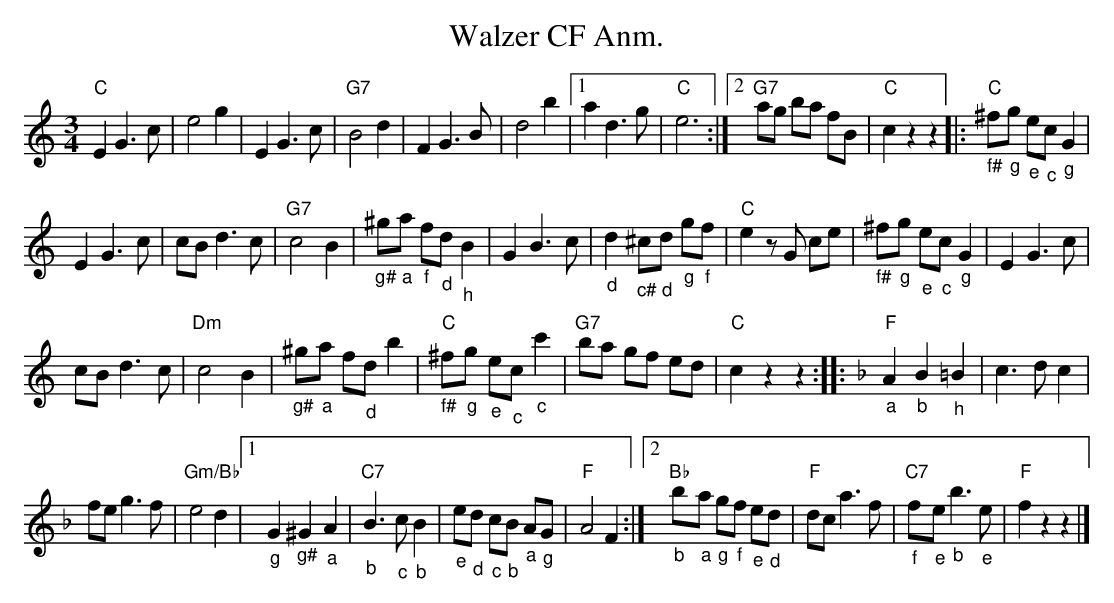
X:1
T: Walzer CF Anm.
M:3/4
L:1/8
K:C %%MIDI gchordon
"C"E2G3c | e4g2 | E2G3c | "G7"B4d2 | F2G3B | d4b2 |1 a2d3g | "C"e6 :|2 "G7"ag ba fB | "C"c2 z2z2 |: "C""_f#"^f"_g"g "_e"e"_c"c "_g"G2 |
E2G3c | cB d3c | "G7"c4B2 | "_g#"^g"_a"a "_f"f"_d"d "_h"B2 | G2B3c | "_d"d2 "_c#"^c"_d"d "_g"g"_f"f | "C"e2 zG ce | "_f#"^f"_g"g "_e"e"_c"c "_g"G2 | E2G3c |
cB d3c | "Dm"c4B2 | "_g#"^g"_a"a f"_d"d b2 | "C""_f#"^f"_g"g "_e"e"_c"c "_c"c'2 |  "G7"ba gf ed | "C"c2 z2z2 :: \
K:F
"F""_a"A2"_b"B2"_h"=B2 | c3dc2 |
fe g3f | "Gm/Bb"e4d2 |1 "_g"G2"_g#"^G2"_a"A2 | "C7""_b"B3"_c"c "_b"B2 | "_e"e"_d"d "_c"c"_b"B "_a"A"_g"G |\
 "F"A4F2 :|2 "Bb""_b"b"_a"a "_g"g"_f"f "_e"e"_d"d | "F"dc a3f | "C7""_f"f"_e"e "_b"b3"_e"e | "F"f2 z2z2 |]
